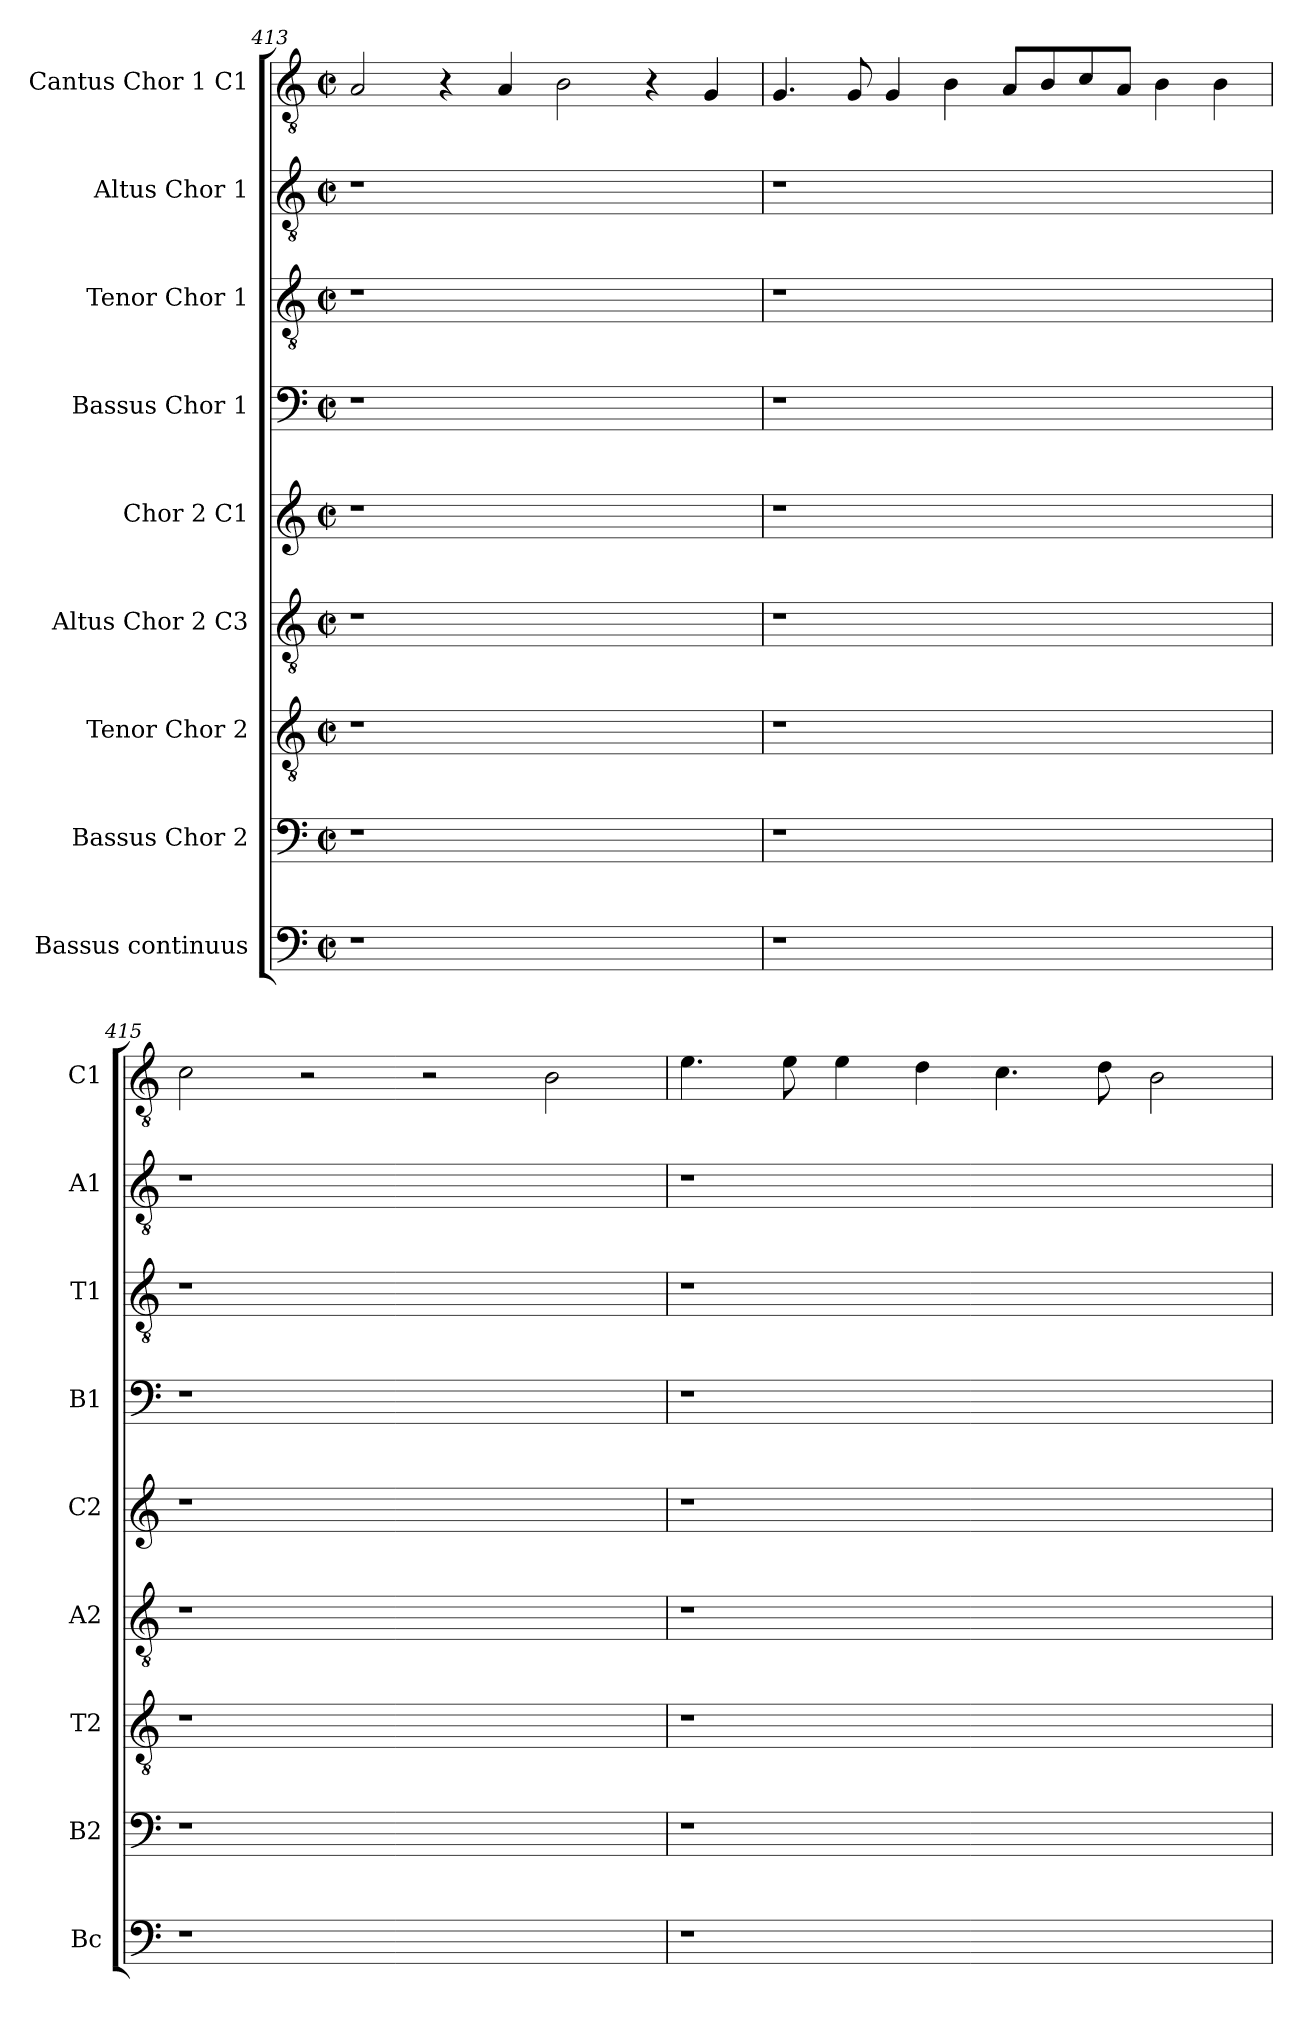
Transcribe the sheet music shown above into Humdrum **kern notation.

**kern	**kern	**kern	**kern	**kern	**kern	**kern	**kern	**kern
*part9	*part8	*part7	*part6	*part5	*part4	*part3	*part2	*part1
*staff9	*staff8	*staff7	*staff6	*staff5	*staff4	*staff3	*staff2	*staff1
*I"Bassus continuus	*I"Bassus Chor 2	*I"Tenor Chor 2	*I"Altus Chor 2 C3	*I"Chor 2 C1	*I"Bassus Chor 1	*I"Tenor Chor 1	*I"Altus Chor 1	*I"Cantus Chor 1 C1
*I'Bc	*I'B2	*I'T2	*I'A2	*I'C2	*I'B1	*I'T1	*I'A1	*I'C1
*clefF4	*clefF4	*clefGv2	*clefGv2	*clefG2	*clefF4	*clefGv2	*clefGv2	*clefGv2
*ITrd7c12	*	*	*	*	*	*	*	*
*k[]	*k[]	*k[]	*k[]	*k[]	*k[]	*k[]	*k[]	*k[]
*C:	*C:	*C:	*C:	*C:	*C:	*C:	*C:	*C:
*M2/2	*M2/2	*M2/2	*M2/2	*M2/2	*M2/2	*M2/2	*M2/2	*M2/2
*met(c|)	*met(c|)	*met(c|)	*met(c|)	*met(c|)	*met(c|)	*met(c|)	*met(c|)	*met(c|)
=413	=413	=413	=413	=413	=413	=413	=413	=413
1r	1r	1r	1r	1r	1r	1r	1r	2A/
.	.	.	.	.	.	.	.	4r
.	.	.	.	.	.	.	.	4A/
1ryy	1ryy	1ryy	1ryy	1ryy	1ryy	1ryy	1ryy	2B\
.	.	.	.	.	.	.	.	4r
.	.	.	.	.	.	.	.	4G/
=414	=414	=414	=414	=414	=414	=414	=414	=414
1r	1r	1r	1r	1r	1r	1r	1r	4.G/
.	.	.	.	.	.	.	.	8G/
.	.	.	.	.	.	.	.	4G/
.	.	.	.	.	.	.	.	4B\
1ryy	1ryy	1ryy	1ryy	1ryy	1ryy	1ryy	1ryy	8A/L
.	.	.	.	.	.	.	.	8B/
.	.	.	.	.	.	.	.	8c/
.	.	.	.	.	.	.	.	8A/J
.	.	.	.	.	.	.	.	4B\
.	.	.	.	.	.	.	.	4B\
=415	=415	=415	=415	=415	=415	=415	=415	=415
1r	1r	1r	1r	1r	1r	1r	1r	2c\
.	.	.	.	.	.	.	.	2r
1ryy	1ryy	1ryy	1ryy	1ryy	1ryy	1ryy	1ryy	2r
.	.	.	.	.	.	.	.	2B\
!!LO:LB:g=z
=416	=416	=416	=416	=416	=416	=416	=416	=416
1r	1r	1r	1r	1r	1r	1r	1r	4.e\
.	.	.	.	.	.	.	.	8e\
.	.	.	.	.	.	.	.	4e\
.	.	.	.	.	.	.	.	4d\
1ryy	1ryy	1ryy	1ryy	1ryy	1ryy	1ryy	1ryy	4.c\
.	.	.	.	.	.	.	.	8d\
.	.	.	.	.	.	.	.	2B\
=	=	=	=	=	=	=	=	=
*-	*-	*-	*-	*-	*-	*-	*-	*-
